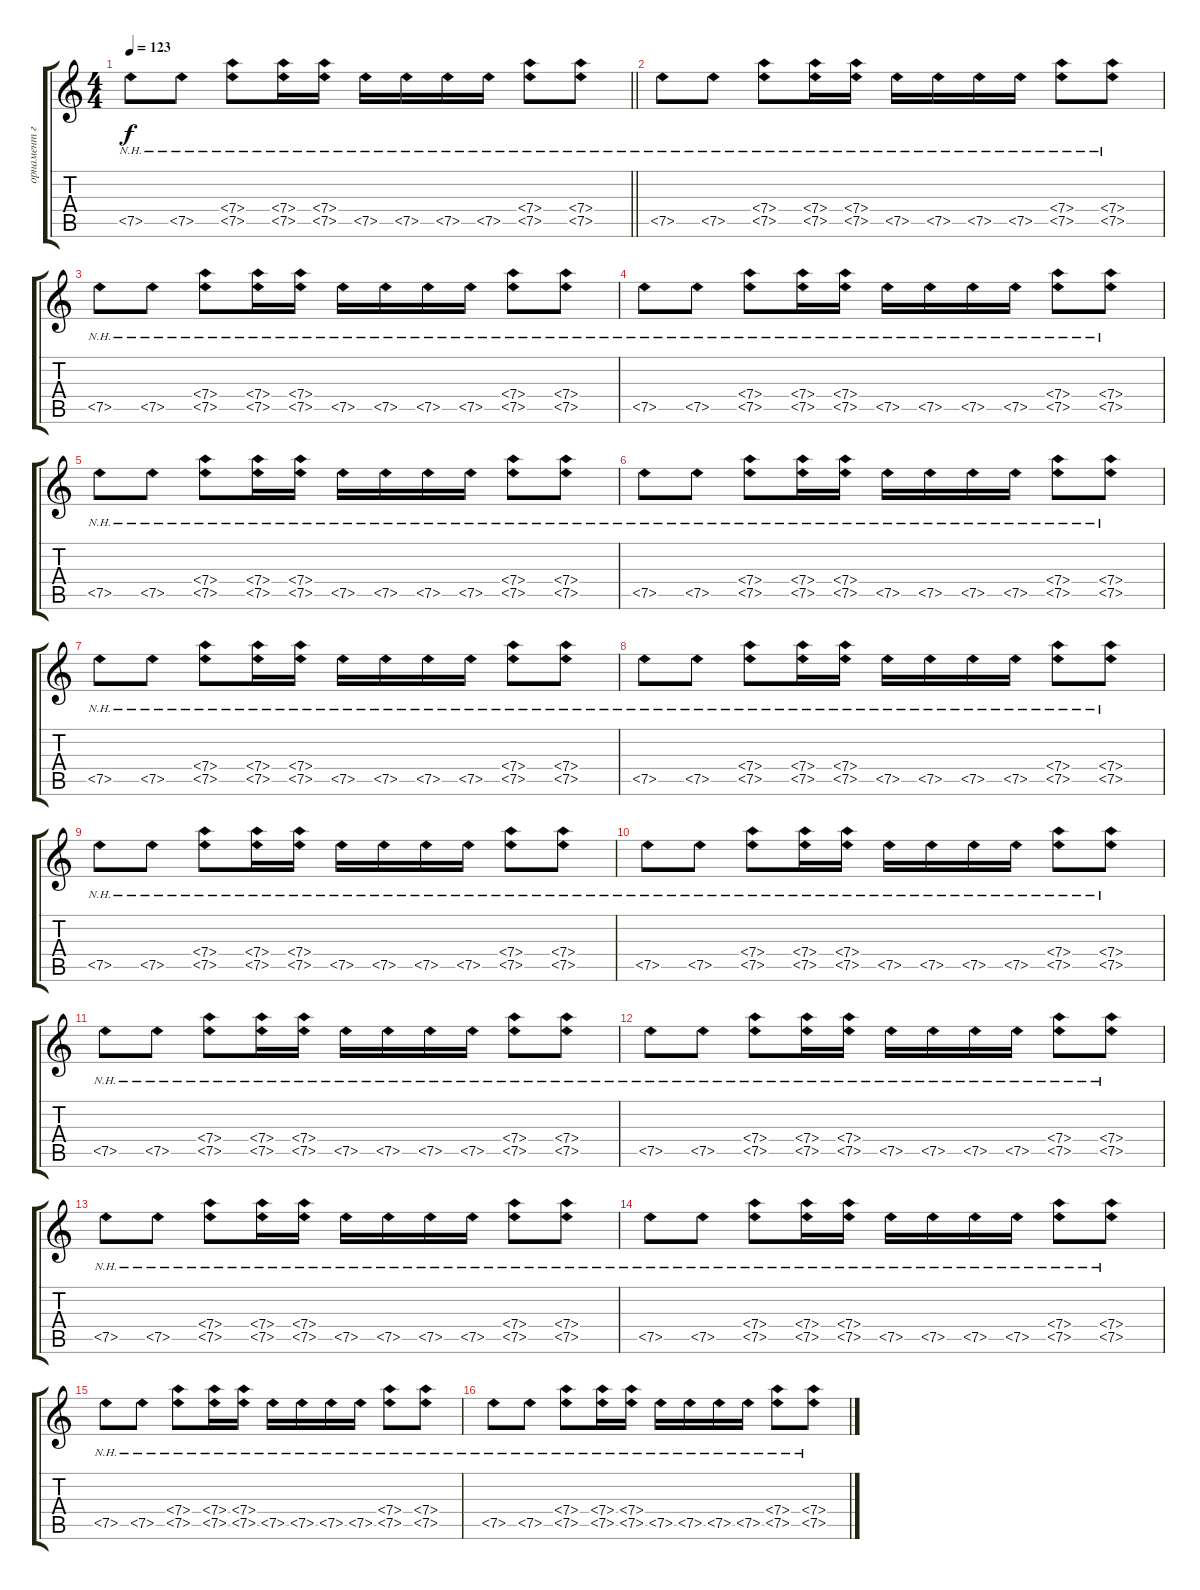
\track ("орнамент гитара" "орнамент г") {instrument electricguitarmuted}
\staff {score tabs}
\tuning (E4 B3 G3 D3 A2 E2) {hide}
\ts (4 4)
\tempo 123
\clef g2
\barLineRight lightlight
\ks c
7.5{nh}.8{dy f} 7.5{nh}.8 (7.4{nh} 7.5{nh}).8 (7.4{nh} 7.5{nh}).16 (7.4{nh} 7.5{nh}).16 7.5{nh}.16 7.5{nh}.16 7.5{nh}.16 7.5{nh}.16 (7.4{nh} 7.5{nh}).8 (7.4{nh} 7.5{nh}).8 |
7.5{nh}.8 7.5{nh}.8 (7.4{nh} 7.5{nh}).8 (7.4{nh} 7.5{nh}).16 (7.4{nh} 7.5{nh}).16 7.5{nh}.16 7.5{nh}.16 7.5{nh}.16 7.5{nh}.16 (7.4{nh} 7.5{nh}).8 (7.4{nh} 7.5{nh}).8 |
7.5{nh}.8 7.5{nh}.8 (7.4{nh} 7.5{nh}).8 (7.4{nh} 7.5{nh}).16 (7.4{nh} 7.5{nh}).16 7.5{nh}.16 7.5{nh}.16 7.5{nh}.16 7.5{nh}.16 (7.4{nh} 7.5{nh}).8 (7.4{nh} 7.5{nh}).8 |
7.5{nh}.8 7.5{nh}.8 (7.4{nh} 7.5{nh}).8 (7.4{nh} 7.5{nh}).16 (7.4{nh} 7.5{nh}).16 7.5{nh}.16 7.5{nh}.16 7.5{nh}.16 7.5{nh}.16 (7.4{nh} 7.5{nh}).8 (7.4{nh} 7.5{nh}).8 |
7.5{nh}.8 7.5{nh}.8 (7.4{nh} 7.5{nh}).8 (7.4{nh} 7.5{nh}).16 (7.4{nh} 7.5{nh}).16 7.5{nh}.16 7.5{nh}.16 7.5{nh}.16 7.5{nh}.16 (7.4{nh} 7.5{nh}).8 (7.4{nh} 7.5{nh}).8 |
7.5{nh}.8 7.5{nh}.8 (7.4{nh} 7.5{nh}).8 (7.4{nh} 7.5{nh}).16 (7.4{nh} 7.5{nh}).16 7.5{nh}.16 7.5{nh}.16 7.5{nh}.16 7.5{nh}.16 (7.4{nh} 7.5{nh}).8 (7.4{nh} 7.5{nh}).8 |
7.5{nh}.8 7.5{nh}.8 (7.4{nh} 7.5{nh}).8 (7.4{nh} 7.5{nh}).16 (7.4{nh} 7.5{nh}).16 7.5{nh}.16 7.5{nh}.16 7.5{nh}.16 7.5{nh}.16 (7.4{nh} 7.5{nh}).8 (7.4{nh} 7.5{nh}).8 |
7.5{nh}.8 7.5{nh}.8 (7.4{nh} 7.5{nh}).8 (7.4{nh} 7.5{nh}).16 (7.4{nh} 7.5{nh}).16 7.5{nh}.16 7.5{nh}.16 7.5{nh}.16 7.5{nh}.16 (7.4{nh} 7.5{nh}).8 (7.4{nh} 7.5{nh}).8 |
7.5{nh}.8 7.5{nh}.8 (7.4{nh} 7.5{nh}).8 (7.4{nh} 7.5{nh}).16 (7.4{nh} 7.5{nh}).16 7.5{nh}.16 7.5{nh}.16 7.5{nh}.16 7.5{nh}.16 (7.4{nh} 7.5{nh}).8 (7.4{nh} 7.5{nh}).8 |
7.5{nh}.8 7.5{nh}.8 (7.4{nh} 7.5{nh}).8 (7.4{nh} 7.5{nh}).16 (7.4{nh} 7.5{nh}).16 7.5{nh}.16 7.5{nh}.16 7.5{nh}.16 7.5{nh}.16 (7.4{nh} 7.5{nh}).8 (7.4{nh} 7.5{nh}).8 |
7.5{nh}.8 7.5{nh}.8 (7.4{nh} 7.5{nh}).8 (7.4{nh} 7.5{nh}).16 (7.4{nh} 7.5{nh}).16 7.5{nh}.16 7.5{nh}.16 7.5{nh}.16 7.5{nh}.16 (7.4{nh} 7.5{nh}).8 (7.4{nh} 7.5{nh}).8 |
7.5{nh}.8 7.5{nh}.8 (7.4{nh} 7.5{nh}).8 (7.4{nh} 7.5{nh}).16 (7.4{nh} 7.5{nh}).16 7.5{nh}.16 7.5{nh}.16 7.5{nh}.16 7.5{nh}.16 (7.4{nh} 7.5{nh}).8 (7.4{nh} 7.5{nh}).8 |
7.5{nh}.8 7.5{nh}.8 (7.4{nh} 7.5{nh}).8 (7.4{nh} 7.5{nh}).16 (7.4{nh} 7.5{nh}).16 7.5{nh}.16 7.5{nh}.16 7.5{nh}.16 7.5{nh}.16 (7.4{nh} 7.5{nh}).8 (7.4{nh} 7.5{nh}).8 |
7.5{nh}.8 7.5{nh}.8 (7.4{nh} 7.5{nh}).8 (7.4{nh} 7.5{nh}).16 (7.4{nh} 7.5{nh}).16 7.5{nh}.16 7.5{nh}.16 7.5{nh}.16 7.5{nh}.16 (7.4{nh} 7.5{nh}).8 (7.4{nh} 7.5{nh}).8 |
7.5{nh}.8 7.5{nh}.8 (7.4{nh} 7.5{nh}).8 (7.4{nh} 7.5{nh}).16 (7.4{nh} 7.5{nh}).16 7.5{nh}.16 7.5{nh}.16 7.5{nh}.16 7.5{nh}.16 (7.4{nh} 7.5{nh}).8 (7.4{nh} 7.5{nh}).8 |
7.5{nh}.8 7.5{nh}.8 (7.4{nh} 7.5{nh}).8 (7.4{nh} 7.5{nh}).16 (7.4{nh} 7.5{nh}).16 7.5{nh}.16 7.5{nh}.16 7.5{nh}.16 7.5{nh}.16 (7.4{nh} 7.5{nh}).8 (7.4{nh} 7.5{nh}).8
